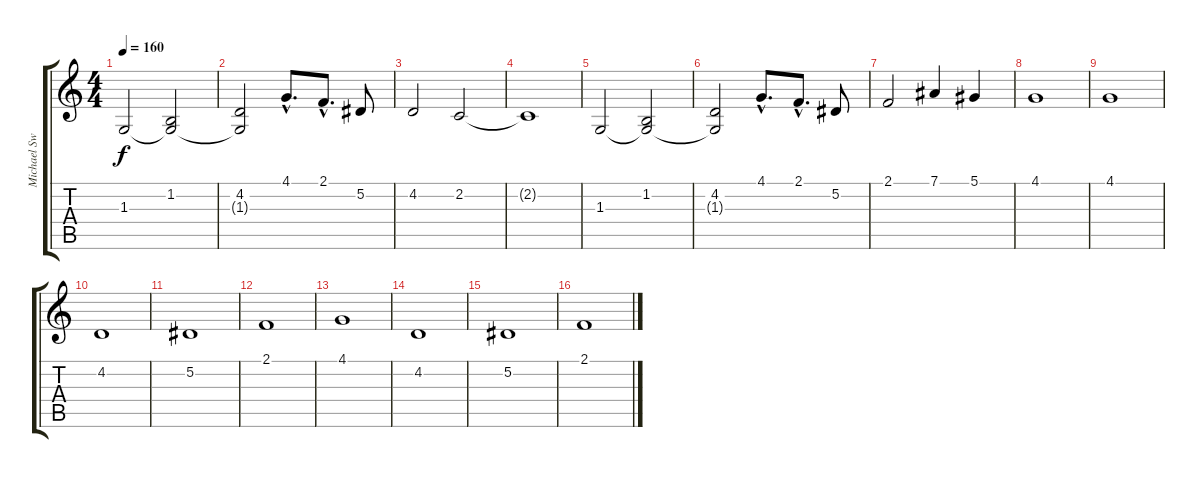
\track ("Michael Sweet" "Michael Sw") {instrument fx5brightness}
\staff {score tabs}
\tuning (Eb4 Bb3 Gb3 Db3 Ab2 Eb2) {hide}
\ts (4 4)
\tempo 160
\clef g2
\ks c
1.3.2{dy f} (1.2 1.3{t}).2 |
(4.2 1.3{t}).2 4.1{hac}.8{d} 2.1{hac}.8{d} 5.2.8 |
4.2.2 2.2.2 |
2.2{t}.1 |
1.3.2 (1.2 1.3{t}).2 |
(4.2 1.3{t}).2 4.1{hac}.8{d} 2.1{hac}.8{d} 5.2.8 |
2.1.2 7.1.4 5.1.4 |
4.1.1 |
4.1.1 |
4.2.1 |
5.2.1 |
2.1.1 |
4.1.1 |
4.2.1 |
5.2.1 |
2.1.1
